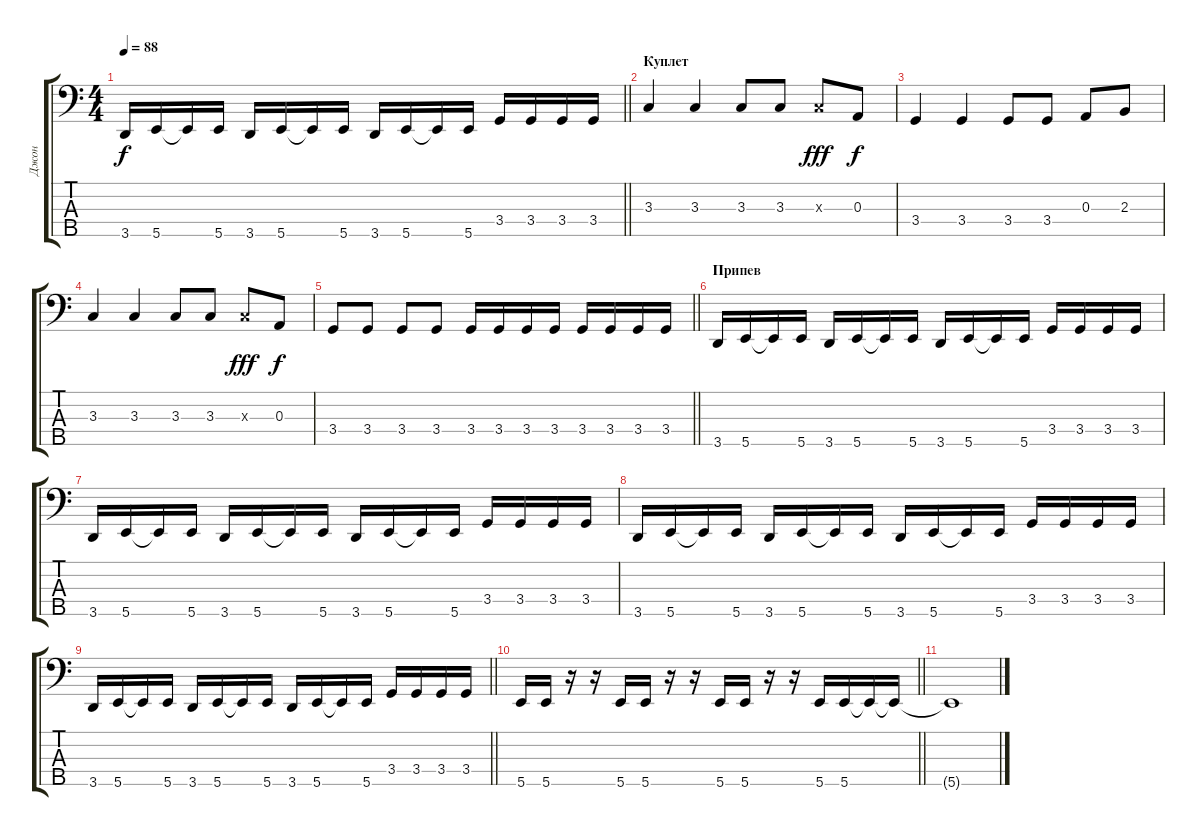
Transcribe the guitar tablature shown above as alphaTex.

\track ("Джон" "Джон") {instrument electricbassfinger}
\staff {score tabs}
\tuning (G2 D2 A1 E1 B0) {hide}
\ts (4 4)
\tempo 88
\clef f4
\barLineRight lightlight
\ks c
3.5.16{dy f} 5.5.16 5.5{t}.16 5.5.16 3.5.16 5.5.16 5.5{t}.16 5.5.16 3.5.16 5.5.16 5.5{t}.16 5.5.16 3.4.16 3.4.16 3.4.16 3.4.16 |
\section ("" "Куплет")
3.3.4 3.3.4 3.3.8 3.3.8 3.3{x}.8{dy fff} 0.3.8{dy f} |
3.4.4 3.4.4 3.4.8 3.4.8 0.3.8 2.3.8 |
3.3.4 3.3.4 3.3.8 3.3.8 3.3{x}.8{dy fff} 0.3.8{dy f} |
\barLineRight lightlight
3.4.8 3.4.8 3.4.8 3.4.8 3.4.16 3.4.16 3.4.16 3.4.16 3.4.16 3.4.16 3.4.16 3.4.16 |
\section ("" "Припев")
3.5.16 5.5.16 5.5{t}.16 5.5.16 3.5.16 5.5.16 5.5{t}.16 5.5.16 3.5.16 5.5.16 5.5{t}.16 5.5.16 3.4.16 3.4.16 3.4.16 3.4.16 |
3.5.16 5.5.16 5.5{t}.16 5.5.16 3.5.16 5.5.16 5.5{t}.16 5.5.16 3.5.16 5.5.16 5.5{t}.16 5.5.16 3.4.16 3.4.16 3.4.16 3.4.16 |
3.5.16 5.5.16 5.5{t}.16 5.5.16 3.5.16 5.5.16 5.5{t}.16 5.5.16 3.5.16 5.5.16 5.5{t}.16 5.5.16 3.4.16 3.4.16 3.4.16 3.4.16 |
\barLineRight lightlight
3.5.16 5.5.16 5.5{t}.16 5.5.16 3.5.16 5.5.16 5.5{t}.16 5.5.16 3.5.16 5.5.16 5.5{t}.16 5.5.16 3.4.16 3.4.16 3.4.16 3.4.16 |
\barLineRight lightlight
5.5.16 5.5.16 r.16 r.16 5.5.16 5.5.16 r.16 r.16 5.5.16 5.5.16 r.16 r.16 5.5.16 5.5.16 5.5{t}.16 5.5{t}.16 |
5.5{t}.1
